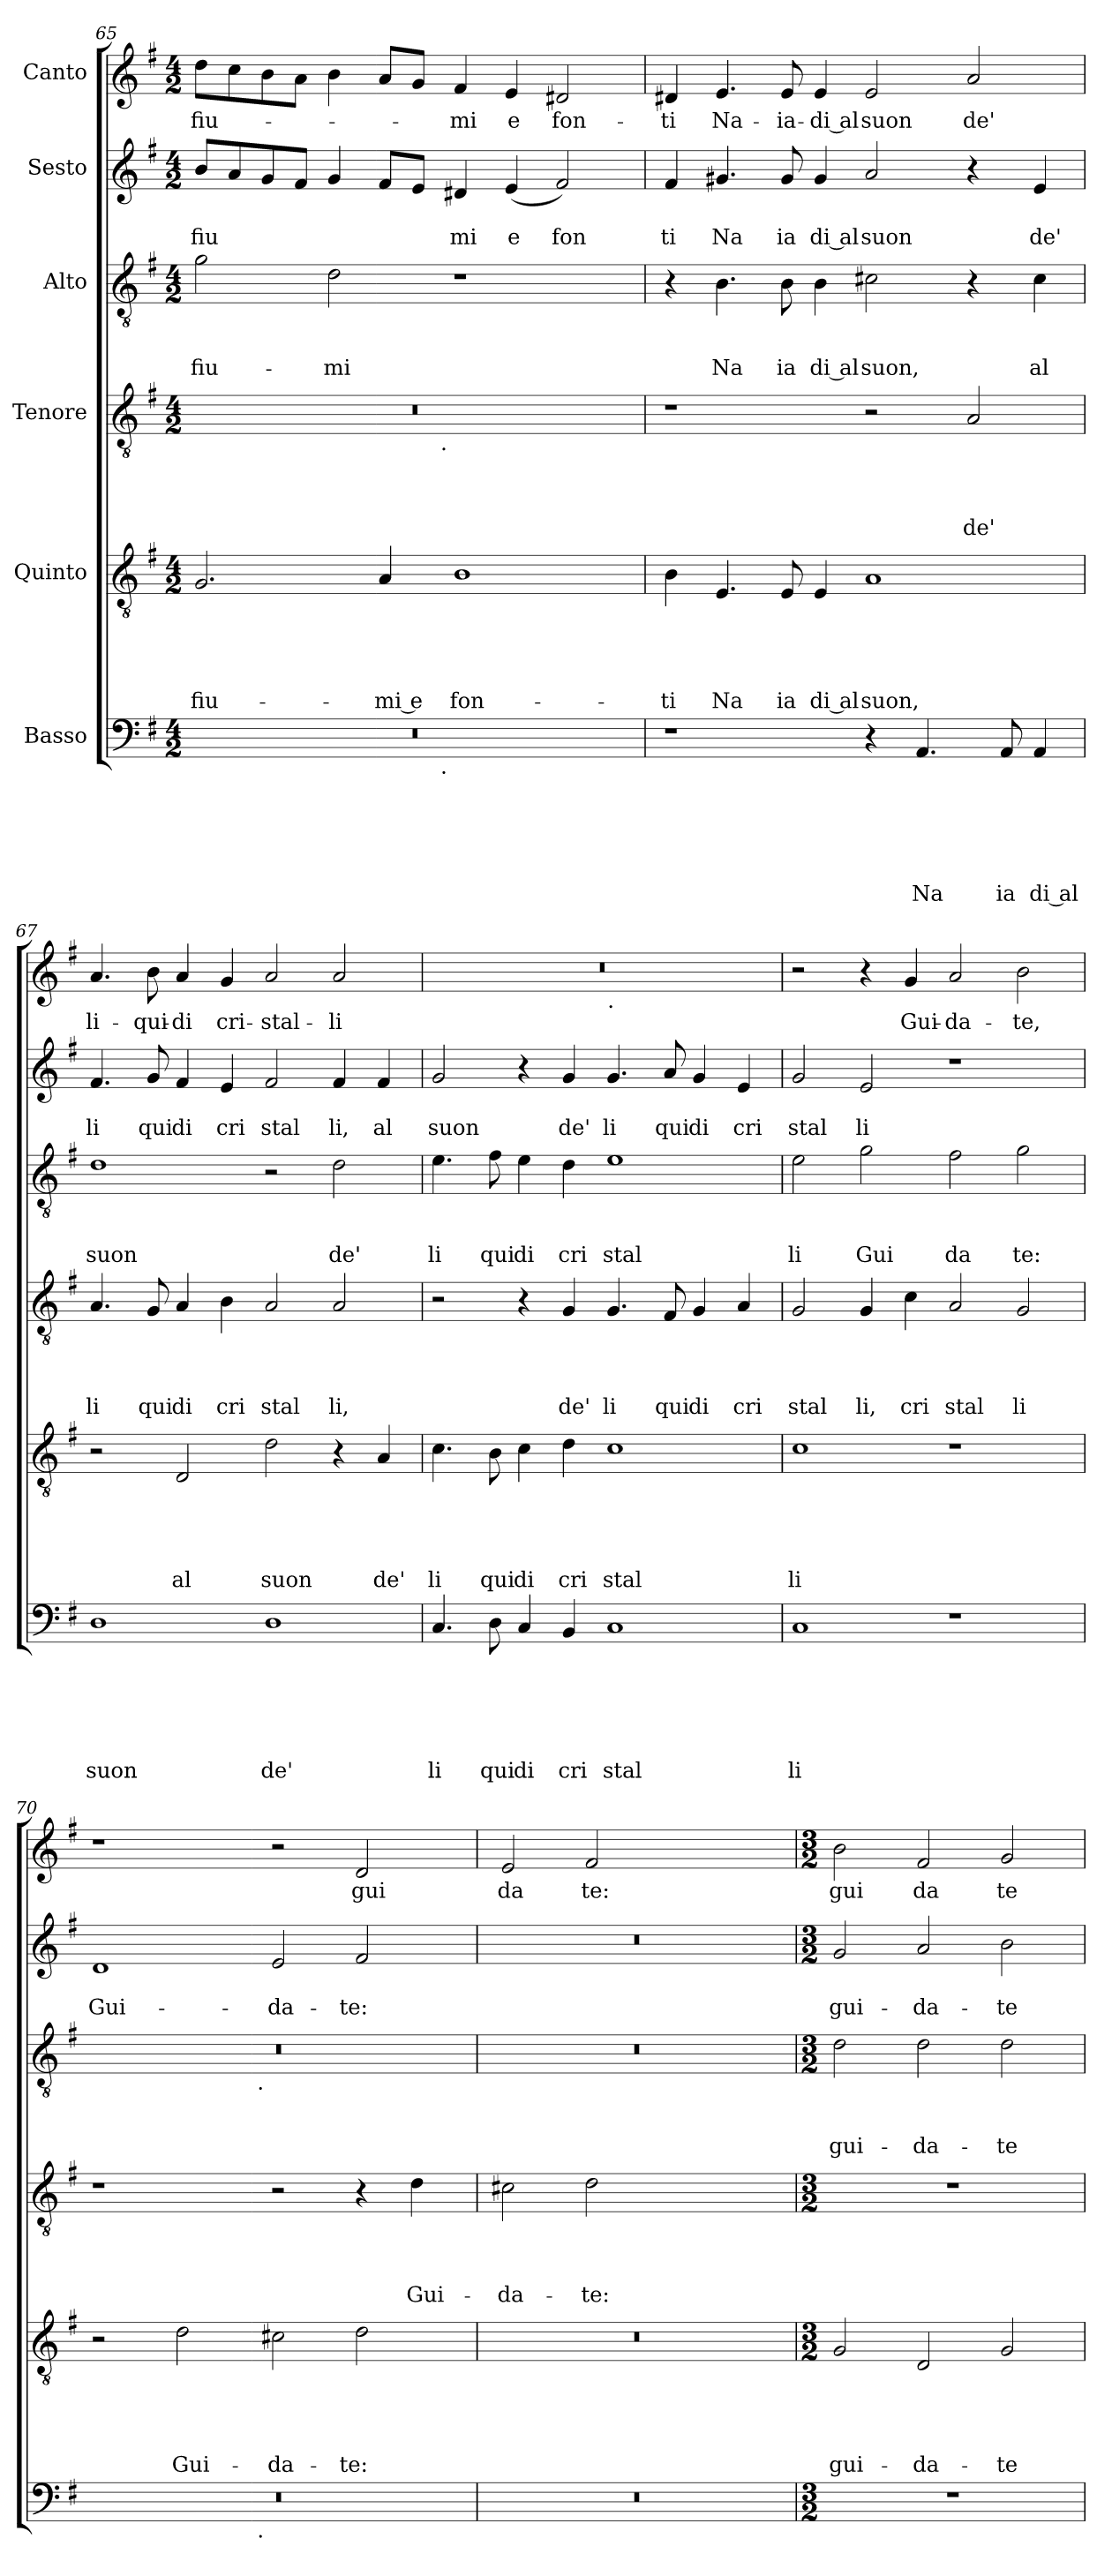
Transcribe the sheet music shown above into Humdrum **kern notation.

**kern	**text	**text	**text	**text	**text	**text	**kern	**text	**text	**text	**text	**text	**kern	**text	**text	**text	**text	**kern	**text	**text	**text	**kern	**text	**text	**kern	**text
*part6	*part6	*part6	*part6	*part6	*part6	*part6	*part5	*part5	*part5	*part5	*part5	*part5	*part4	*part4	*part4	*part4	*part4	*part3	*part3	*part3	*part3	*part2	*part2	*part2	*part1	*part1
*staff6	*staff6	*staff6	*staff6	*staff6	*staff6	*staff6	*staff5	*staff5	*staff5	*staff5	*staff5	*staff5	*staff4	*staff4	*staff4	*staff4	*staff4	*staff3	*staff3	*staff3	*staff3	*staff2	*staff2	*staff2	*staff1	*staff1
*I"Basso	*	*	*	*	*	*	*I"Quinto	*	*	*	*	*	*I"Tenore	*	*	*	*	*I"Alto	*	*	*	*I"Sesto	*	*	*I"Canto	*
*clefF4	*	*	*	*	*	*	*clefGv2	*	*	*	*	*	*clefGv2	*	*	*	*	*clefGv2	*	*	*	*clefG2	*	*	*clefG2	*
*k[f#]	*	*	*	*	*	*	*k[f#]	*	*	*	*	*	*k[f#]	*	*	*	*	*k[f#]	*	*	*	*k[f#]	*	*	*k[f#]	*
*G:	*	*	*	*	*	*	*G:	*	*	*	*	*	*G:	*	*	*	*	*G:	*	*	*	*G:	*	*	*G:	*
*M4/2	*	*	*	*	*	*	*M4/2	*	*	*	*	*	*M4/2	*	*	*	*	*M4/2	*	*	*	*M4/2	*	*	*M4/2	*
=65	=65	=65	=65	=65	=65	=65	=65	=65	=65	=65	=65	=65	=65	=65	=65	=65	=65	=65	=65	=65	=65	=65	=65	=65	=65	=65
!	!	!	!	!	!	!	!	!	!	!	!	!LO:LY:b	!	!	!	!	!	!	!	!	!LO:LY:b	!	!	!LO:LY:b	!	!LO:LY:b
*^	*	*	*	*	*	*	*	*	*	*	*	*	*^	*	*	*	*	*	*	*	*	*	*	*	*	*
0r	2ryy	.	.	.	.	.	.	2.G/	.	.	.	.	fiu-	0r	2ryy	.	.	.	.	2g\	.	.	fiu-	8b/L	.	fiu	8dd\L	fiu-
.	.	.	.	.	.	.	.	.	.	.	.	.	.	.	.	.	.	.	.	.	.	.	.	8a/	.	.	8cc\	.
.	.	.	.	.	.	.	.	.	.	.	.	.	.	.	.	.	.	.	.	.	.	.	.	8g/	.	.	8b\	.
.	.	.	.	.	.	.	.	.	.	.	.	.	.	.	.	.	.	.	.	.	.	.	.	8f#/J	.	.	8a\J	.
!	!	!	!	!	!	!	!	!	!	!	!	!	!	!	!	!	!	!	!	!	!	!	!LO:LY:b	!	!	!	!	!
.	4...ryy	.	.	.	.	.	.	.	.	.	.	.	.	.	4...ryy	.	.	.	.	2d\	.	.	-mi	4g/	.	.	4b\	.
!	!	!	!	!	!	!	!	!	!	!	!	!	!LO:LY:b:rj	!	!	!	!	!	!	!	!	!	!	!	!	!	!	!
.	.	.	.	.	.	.	.	4A/	.	.	.	.	-mi e	.	.	.	.	.	.	.	.	.	.	8f#/L	.	.	8a/L	.
.	.	.	.	.	.	.	.	.	.	.	.	.	.	.	.	.	.	.	.	.	.	.	.	8e/J	.	.	8g/J	.
!	!	!	!	!	!	!	!	!	!	!	!	!	!	!	!LO:TX:b:t=.	!	!	!	!	!	!	!	!	!	!	!	!	!
!	!LO:TX:b:t=.	!	!	!	!	!	!	!	!	!	!	!	!	!	!	!	!	!	!	!	!	!	!	!	!	!	!	!
.	1ryy	.	.	.	.	.	.	.	.	.	.	.	.	.	1ryy	.	.	.	.	.	.	.	.	.	.	.	.	.
!	!	!	!	!	!	!	!	!	!	!	!	!	!LO:LY:b	!	!	!	!	!	!	!	!	!	!	!	!	!LO:LY:b	!	!LO:LY:b
.	.	.	.	.	.	.	.	1B	.	.	.	.	fon-	.	.	.	.	.	.	1r	.	.	.	4d#X/	.	mi	4f#/	-mi
!	!	!	!	!	!	!	!	!	!	!	!	!	!	!	!	!	!	!	!	!	!	!	!	!	!	!LO:LY:b	!	!LO:LY:b
.	.	.	.	.	.	.	.	.	.	.	.	.	.	.	.	.	.	.	.	.	.	.	.	(<4e/	.	e	4e/	e
!	!	!	!	!	!	!	!	!	!	!	!	!	!	!	!	!	!	!	!	!	!	!	!	!	!	!LO:LY:b	!	!LO:LY:b
.	.	.	.	.	.	.	.	.	.	.	.	.	.	.	.	.	.	.	.	.	.	.	.	2f#/)	.	fon	2d#X/	fon-
.	32ryy	.	.	.	.	.	.	.	.	.	.	.	.	.	32ryy	.	.	.	.	.	.	.	.	.	.	.	.	.
!!LO:LB:g=z
=66	=66	=66	=66	=66	=66	=66	=66	=66	=66	=66	=66	=66	=66	=66	=66	=66	=66	=66	=66	=66	=66	=66	=66	=66	=66	=66	=66	=66
!	!	!	!	!	!	!	!	!	!	!	!	!	!LO:LY:b	!	!	!	!	!	!	!	!	!	!	!	!	!LO:LY:b	!	!LO:LY:b
*v	*v	*	*	*	*	*	*	*	*	*	*	*	*	*v	*v	*	*	*	*	*	*	*	*	*	*	*	*	*
1r	.	.	.	.	.	.	4B\	.	.	.	.	-ti	1r	.	.	.	.	4r	.	.	.	4f#/	.	ti	4d#X/	-ti
!	!	!	!	!	!	!	!	!	!	!	!	!LO:LY:b	!	!	!	!	!	!	!	!	!LO:LY:b	!	!	!LO:LY:b	!	!LO:LY:b
.	.	.	.	.	.	.	4.E/	.	.	.	.	Na	.	.	.	.	.	4.B\	.	.	Na	4.g#X/	.	Na	4.e/	Na-
!	!	!	!	!	!	!	!	!	!	!	!	!LO:LY:b	!	!	!	!	!	!	!	!	!LO:LY:b	!	!	!LO:LY:b	!	!LO:LY:b
.	.	.	.	.	.	.	8E/	.	.	.	.	ia	.	.	.	.	.	8B\	.	.	ia	8g#/	.	ia	8e/	-ia-
!	!	!	!	!	!	!	!	!	!	!	!	!LO:LY:b:rj	!	!	!	!	!	!	!	!	!LO:LY:b:rj	!	!	!LO:LY:b:rj	!	!LO:LY:b:rj
.	.	.	.	.	.	.	4E/	.	.	.	.	di al	.	.	.	.	.	4B\	.	.	di al	4g#/	.	di al	4e/	-di al
!	!	!	!	!	!	!	!	!	!	!	!	!LO:LY:b	!	!	!	!	!	!	!	!	!LO:LY:b	!	!	!LO:LY:b	!	!LO:LY:b
4r	.	.	.	.	.	.	1A	.	.	.	.	suon,	2r	.	.	.	.	2c#X\	.	.	suon,	2a/	.	suon	2e/	suon
!	!	!	!	!	!	!LO:LY:b	!	!	!	!	!	!	!	!	!	!	!	!	!	!	!	!	!	!	!	!
4.AA/	.	.	.	.	.	Na	.	.	.	.	.	.	.	.	.	.	.	.	.	.	.	.	.	.	.	.
!	!	!	!	!	!	!	!	!	!	!	!	!	!	!	!	!	!LO:LY:b	!	!	!	!	!	!	!	!	!LO:LY:b
.	.	.	.	.	.	.	.	.	.	.	.	.	2A/	.	.	.	de'	4r	.	.	.	4r	.	.	2a/	de'
!	!	!	!	!	!	!LO:LY:b	!	!	!	!	!	!	!	!	!	!	!	!	!	!	!	!	!	!	!	!
8AA/	.	.	.	.	.	ia	.	.	.	.	.	.	.	.	.	.	.	.	.	.	.	.	.	.	.	.
!	!	!	!	!	!	!LO:LY:b:rj	!	!	!	!	!	!	!	!	!	!	!	!	!	!	!LO:LY:b	!	!	!LO:LY:b	!	!
4AA/	.	.	.	.	.	di al	.	.	.	.	.	.	.	.	.	.	.	4c#\	.	.	al	4e/	.	de'	.	.
=67	=67	=67	=67	=67	=67	=67	=67	=67	=67	=67	=67	=67	=67	=67	=67	=67	=67	=67	=67	=67	=67	=67	=67	=67	=67	=67
!	!	!	!	!	!	!LO:LY:b	!	!	!	!	!	!	!	!	!	!	!LO:LY:b	!	!	!	!LO:LY:b	!	!	!LO:LY:b	!	!LO:LY:b
1D	.	.	.	.	.	suon	2r	.	.	.	.	.	4.A/	.	.	.	li	1d	.	.	suon	4.f#/	.	li	4.a/	li-
!	!	!	!	!	!	!	!	!	!	!	!	!	!	!	!	!	!LO:LY:b	!	!	!	!	!	!	!LO:LY:b	!	!LO:LY:b
.	.	.	.	.	.	.	.	.	.	.	.	.	8G/	.	.	.	qui	.	.	.	.	8g/	.	qui	8b\	-qui-
!	!	!	!	!	!	!	!	!	!	!	!	!LO:LY:b	!	!	!	!	!LO:LY:b	!	!	!	!	!	!	!LO:LY:b	!	!LO:LY:b
.	.	.	.	.	.	.	2D/	.	.	.	.	al	4A/	.	.	.	di	.	.	.	.	4f#/	.	di	4a/	-di
!	!	!	!	!	!	!	!	!	!	!	!	!	!	!	!	!	!LO:LY:b	!	!	!	!	!	!	!LO:LY:b	!	!LO:LY:b
.	.	.	.	.	.	.	.	.	.	.	.	.	4B\	.	.	.	cri	.	.	.	.	4e/	.	cri	4g/	cri-
!	!	!	!	!	!	!LO:LY:b	!	!	!	!	!	!LO:LY:b	!	!	!	!	!LO:LY:b	!	!	!	!	!	!	!LO:LY:b	!	!LO:LY:b
1D	.	.	.	.	.	de'	2d\	.	.	.	.	suon	2A/	.	.	.	stal	2r	.	.	.	2f#/	.	stal	2a/	-stal-
!	!	!	!	!	!	!	!	!	!	!	!	!	!	!	!	!	!LO:LY:b	!	!	!	!LO:LY:b	!	!	!LO:LY:b	!	!LO:LY:b
.	.	.	.	.	.	.	4r	.	.	.	.	.	2A/	.	.	.	li,	2d\	.	.	de'	4f#/	.	li,	2a/	-li
!	!	!	!	!	!	!	!	!	!	!	!	!LO:LY:b	!	!	!	!	!	!	!	!	!	!	!	!LO:LY:b	!	!
.	.	.	.	.	.	.	4A/	.	.	.	.	de'	.	.	.	.	.	.	.	.	.	4f#/	.	al	.	.
=68	=68	=68	=68	=68	=68	=68	=68	=68	=68	=68	=68	=68	=68	=68	=68	=68	=68	=68	=68	=68	=68	=68	=68	=68	=68	=68
!	!	!	!	!	!	!LO:LY:b	!	!	!	!	!	!LO:LY:b	!	!	!	!	!	!	!	!	!LO:LY:b	!	!	!LO:LY:b	!	!
*	*	*	*	*	*	*	*	*	*	*	*	*	*	*	*	*	*	*	*	*	*	*	*	*	*^	*
4.C/	.	.	.	.	.	li	4.c\	.	.	.	.	li	2r	.	.	.	.	4.e\	.	.	li	2g/	.	suon	0r	1ryy	.
!	!	!	!	!	!	!LO:LY:b	!	!	!	!	!	!LO:LY:b	!	!	!	!	!	!	!	!	!LO:LY:b	!	!	!	!	!	!
8D\	.	.	.	.	.	qui	8B\	.	.	.	.	qui	.	.	.	.	.	8f#\	.	.	qui	.	.	.	.	.	.
!	!	!	!	!	!	!LO:LY:b	!	!	!	!	!	!LO:LY:b	!	!	!	!	!	!	!	!	!LO:LY:b	!	!	!	!	!	!
4C/	.	.	.	.	.	di	4c\	.	.	.	.	di	4r	.	.	.	.	4e\	.	.	di	4r	.	.	.	.	.
!	!	!	!	!	!	!LO:LY:b	!	!	!	!	!	!LO:LY:b	!	!	!	!	!LO:LY:b	!	!	!	!LO:LY:b	!	!	!LO:LY:b	!	!	!
4BB/	.	.	.	.	.	cri	4d\	.	.	.	.	cri	4G/	.	.	.	de'	4d\	.	.	cri	4g/	.	de'	.	.	.
!	!	!	!	!	!	!	!	!	!	!	!	!	!	!	!	!	!	!	!	!	!	!	!	!	!	!LO:TX:b:t=.	!
!	!	!	!	!	!	!LO:LY:b	!	!	!	!	!	!LO:LY:b	!	!	!	!	!LO:LY:b	!	!	!	!LO:LY:b	!	!	!LO:LY:b	!	!	!
1C	.	.	.	.	.	stal	1c	.	.	.	.	stal	4.G/	.	.	.	li	1e	.	.	stal	4.g/	.	li	.	1ryy	.
!	!	!	!	!	!	!	!	!	!	!	!	!	!	!	!	!	!LO:LY:b	!	!	!	!	!	!	!LO:LY:b	!	!	!
.	.	.	.	.	.	.	.	.	.	.	.	.	8F#/	.	.	.	qui	.	.	.	.	8a/	.	qui	.	.	.
!	!	!	!	!	!	!	!	!	!	!	!	!	!	!	!	!	!LO:LY:b	!	!	!	!	!	!	!LO:LY:b	!	!	!
.	.	.	.	.	.	.	.	.	.	.	.	.	4G/	.	.	.	di	.	.	.	.	4g/	.	di	.	.	.
!	!	!	!	!	!	!	!	!	!	!	!	!	!	!	!	!	!LO:LY:b	!	!	!	!	!	!	!LO:LY:b	!	!	!
.	.	.	.	.	.	.	.	.	.	.	.	.	4A/	.	.	.	cri	.	.	.	.	4e/	.	cri	.	.	.
=69	=69	=69	=69	=69	=69	=69	=69	=69	=69	=69	=69	=69	=69	=69	=69	=69	=69	=69	=69	=69	=69	=69	=69	=69	=69	=69	=69
!	!	!	!	!	!	!LO:LY:b	!	!	!	!	!	!LO:LY:b	!	!	!	!	!LO:LY:b	!	!	!	!LO:LY:b	!	!	!LO:LY:b	!	!	!
*	*	*	*	*	*	*	*	*	*	*	*	*	*	*	*	*	*	*	*	*	*	*	*	*	*v	*v	*
1C	.	.	.	.	.	li	1c	.	.	.	.	li	2G/	.	.	.	stal	2e\	.	.	li	2g/	.	stal	2r	.
!	!	!	!	!	!	!	!	!	!	!	!	!	!	!	!	!	!LO:LY:b	!	!	!	!LO:LY:b	!	!	!LO:LY:b	!	!
.	.	.	.	.	.	.	.	.	.	.	.	.	4G/	.	.	.	li,	2g\	.	.	Gui	2e/	.	li	4r	.
!	!	!	!	!	!	!	!	!	!	!	!	!	!	!	!	!	!LO:LY:b	!	!	!	!	!	!	!	!	!LO:LY:b
.	.	.	.	.	.	.	.	.	.	.	.	.	4c\	.	.	.	cri	.	.	.	.	.	.	.	4g/	Gui-
!	!	!	!	!	!	!	!	!	!	!	!	!	!	!	!	!	!LO:LY:b	!	!	!	!LO:LY:b	!	!	!	!	!LO:LY:b
1r	.	.	.	.	.	.	1r	.	.	.	.	.	2A/	.	.	.	stal	2f#\	.	.	da	1r	.	.	2a/	-da-
!	!	!	!	!	!	!	!	!	!	!	!	!	!	!	!	!	!LO:LY:b	!	!	!	!LO:LY:b	!	!	!	!	!LO:LY:b
.	.	.	.	.	.	.	.	.	.	.	.	.	2G/	.	.	.	li	2g\	.	.	te:	.	.	.	2b\	-te,
!!LO:PB:g=z
=70	=70	=70	=70	=70	=70	=70	=70	=70	=70	=70	=70	=70	=70	=70	=70	=70	=70	=70	=70	=70	=70	=70	=70	=70	=70	=70
!	!	!	!	!	!	!	!	!	!	!	!	!	!	!	!	!	!	!	!	!	!	!	!	!LO:LY:b	!	!
*^	*	*	*	*	*	*	*	*	*	*	*	*	*	*	*	*	*	*^	*	*	*	*	*	*	*	*
0r	2ryy	.	.	.	.	.	.	2r	.	.	.	.	.	1r	.	.	.	.	0r	2ryy	.	.	.	1d	.	Gui-	1r	.
!	!	!	!	!	!	!	!	!	!	!	!	!	!LO:LY:b	!	!	!	!	!	!	!	!	!	!	!	!	!	!	!
.	4...ryy	.	.	.	.	.	.	2d\	.	.	.	.	Gui-	.	.	.	.	.	.	4...ryy	.	.	.	.	.	.	.	.
!	!	!	!	!	!	!	!	!	!	!	!	!	!	!	!	!	!	!	!	!LO:TX:b:t=.	!	!	!	!	!	!	!	!
!	!LO:TX:b:t=.	!	!	!	!	!	!	!	!	!	!	!	!	!	!	!	!	!	!	!	!	!	!	!	!	!	!	!
.	1ryy	.	.	.	.	.	.	.	.	.	.	.	.	.	.	.	.	.	.	1ryy	.	.	.	.	.	.	.	.
!	!	!	!	!	!	!	!	!	!	!	!	!	!LO:LY:b	!	!	!	!	!	!	!	!	!	!	!	!	!LO:LY:b	!	!
.	.	.	.	.	.	.	.	2c#X\	.	.	.	.	-da-	2r	.	.	.	.	.	.	.	.	.	2e/	.	-da-	2r	.
!	!	!	!	!	!	!	!	!	!	!	!	!	!LO:LY:b	!	!	!	!	!	!	!	!	!	!	!	!	!LO:LY:b	!	!LO:LY:b
.	.	.	.	.	.	.	.	2d\	.	.	.	.	-te:	4r	.	.	.	.	.	.	.	.	.	2f#/	.	-te:	2d/	gui
!	!	!	!	!	!	!	!	!	!	!	!	!	!	!	!	!	!	!LO:LY:b	!	!	!	!	!	!	!	!	!	!
.	.	.	.	.	.	.	.	.	.	.	.	.	.	4d\	.	.	.	Gui-	.	.	.	.	.	.	.	.	.	.
.	32ryy	.	.	.	.	.	.	.	.	.	.	.	.	.	.	.	.	.	.	32ryy	.	.	.	.	.	.	.	.
=71	=71	=71	=71	=71	=71	=71	=71	=71	=71	=71	=71	=71	=71	=71	=71	=71	=71	=71	=71	=71	=71	=71	=71	=71	=71	=71	=71	=71
!	!	!	!	!	!	!	!	!	!	!	!	!	!	!	!	!	!	!LO:LY:b	!	!	!	!	!	!	!	!	!	!LO:LY:b
*v	*v	*	*	*	*	*	*	*	*	*	*	*	*	*	*	*	*	*	*v	*v	*	*	*	*	*	*	*	*
0r	.	.	.	.	.	.	0r	.	.	.	.	.	2c#X\	.	.	.	-da-	0r	.	.	.	0r	.	.	2e/	da
!	!	!	!	!	!	!	!	!	!	!	!	!	!	!	!	!	!LO:LY:b	!	!	!	!	!	!	!	!	!LO:LY:b
.	.	.	.	.	.	.	.	.	.	.	.	.	2d\	.	.	.	-te:	.	.	.	.	.	.	.	2f#/	te:
.	.	.	.	.	.	.	.	.	.	.	.	.	1ryy	.	.	.	.	.	.	.	.	.	.	.	1ryy	.
=72	=72	=72	=72	=72	=72	=72	=72	=72	=72	=72	=72	=72	=72	=72	=72	=72	=72	=72	=72	=72	=72	=72	=72	=72	=72	=72
*M3/2	*	*	*	*	*	*	*M3/2	*	*	*	*	*	*M3/2	*	*	*	*	*M3/2	*	*	*	*M3/2	*	*	*M3/2	*
!LO:N:vis=1	!	!	!	!	!	!	!	!	!	!	!	!LO:LY:b	!LO:N:vis=1	!	!	!	!	!	!	!	!LO:LY:b	!	!	!LO:LY:b	!	!LO:LY:b
1.r	.	.	.	.	.	.	2G/	.	.	.	.	gui-	1.r	.	.	.	.	2d\	.	.	gui-	2g/	.	gui-	2b\	gui
!	!	!	!	!	!	!	!	!	!	!	!	!LO:LY:b	!	!	!	!	!	!	!	!	!LO:LY:b	!	!	!LO:LY:b	!	!LO:LY:b
.	.	.	.	.	.	.	2D/	.	.	.	.	-da-	.	.	.	.	.	2d\	.	.	-da-	2a/	.	-da-	2f#/	da
!	!	!	!	!	!	!	!	!	!	!	!	!LO:LY:b	!	!	!	!	!	!	!	!	!LO:LY:b	!	!	!LO:LY:b	!	!LO:LY:b
.	.	.	.	.	.	.	2G/	.	.	.	.	-te	.	.	.	.	.	2d\	.	.	-te	2b\	.	-te	2g/	te
=	=	=	=	=	=	=	=	=	=	=	=	=	=	=	=	=	=	=	=	=	=	=	=	=	=	=
*-	*-	*-	*-	*-	*-	*-	*-	*-	*-	*-	*-	*-	*-	*-	*-	*-	*-	*-	*-	*-	*-	*-	*-	*-	*-	*-
